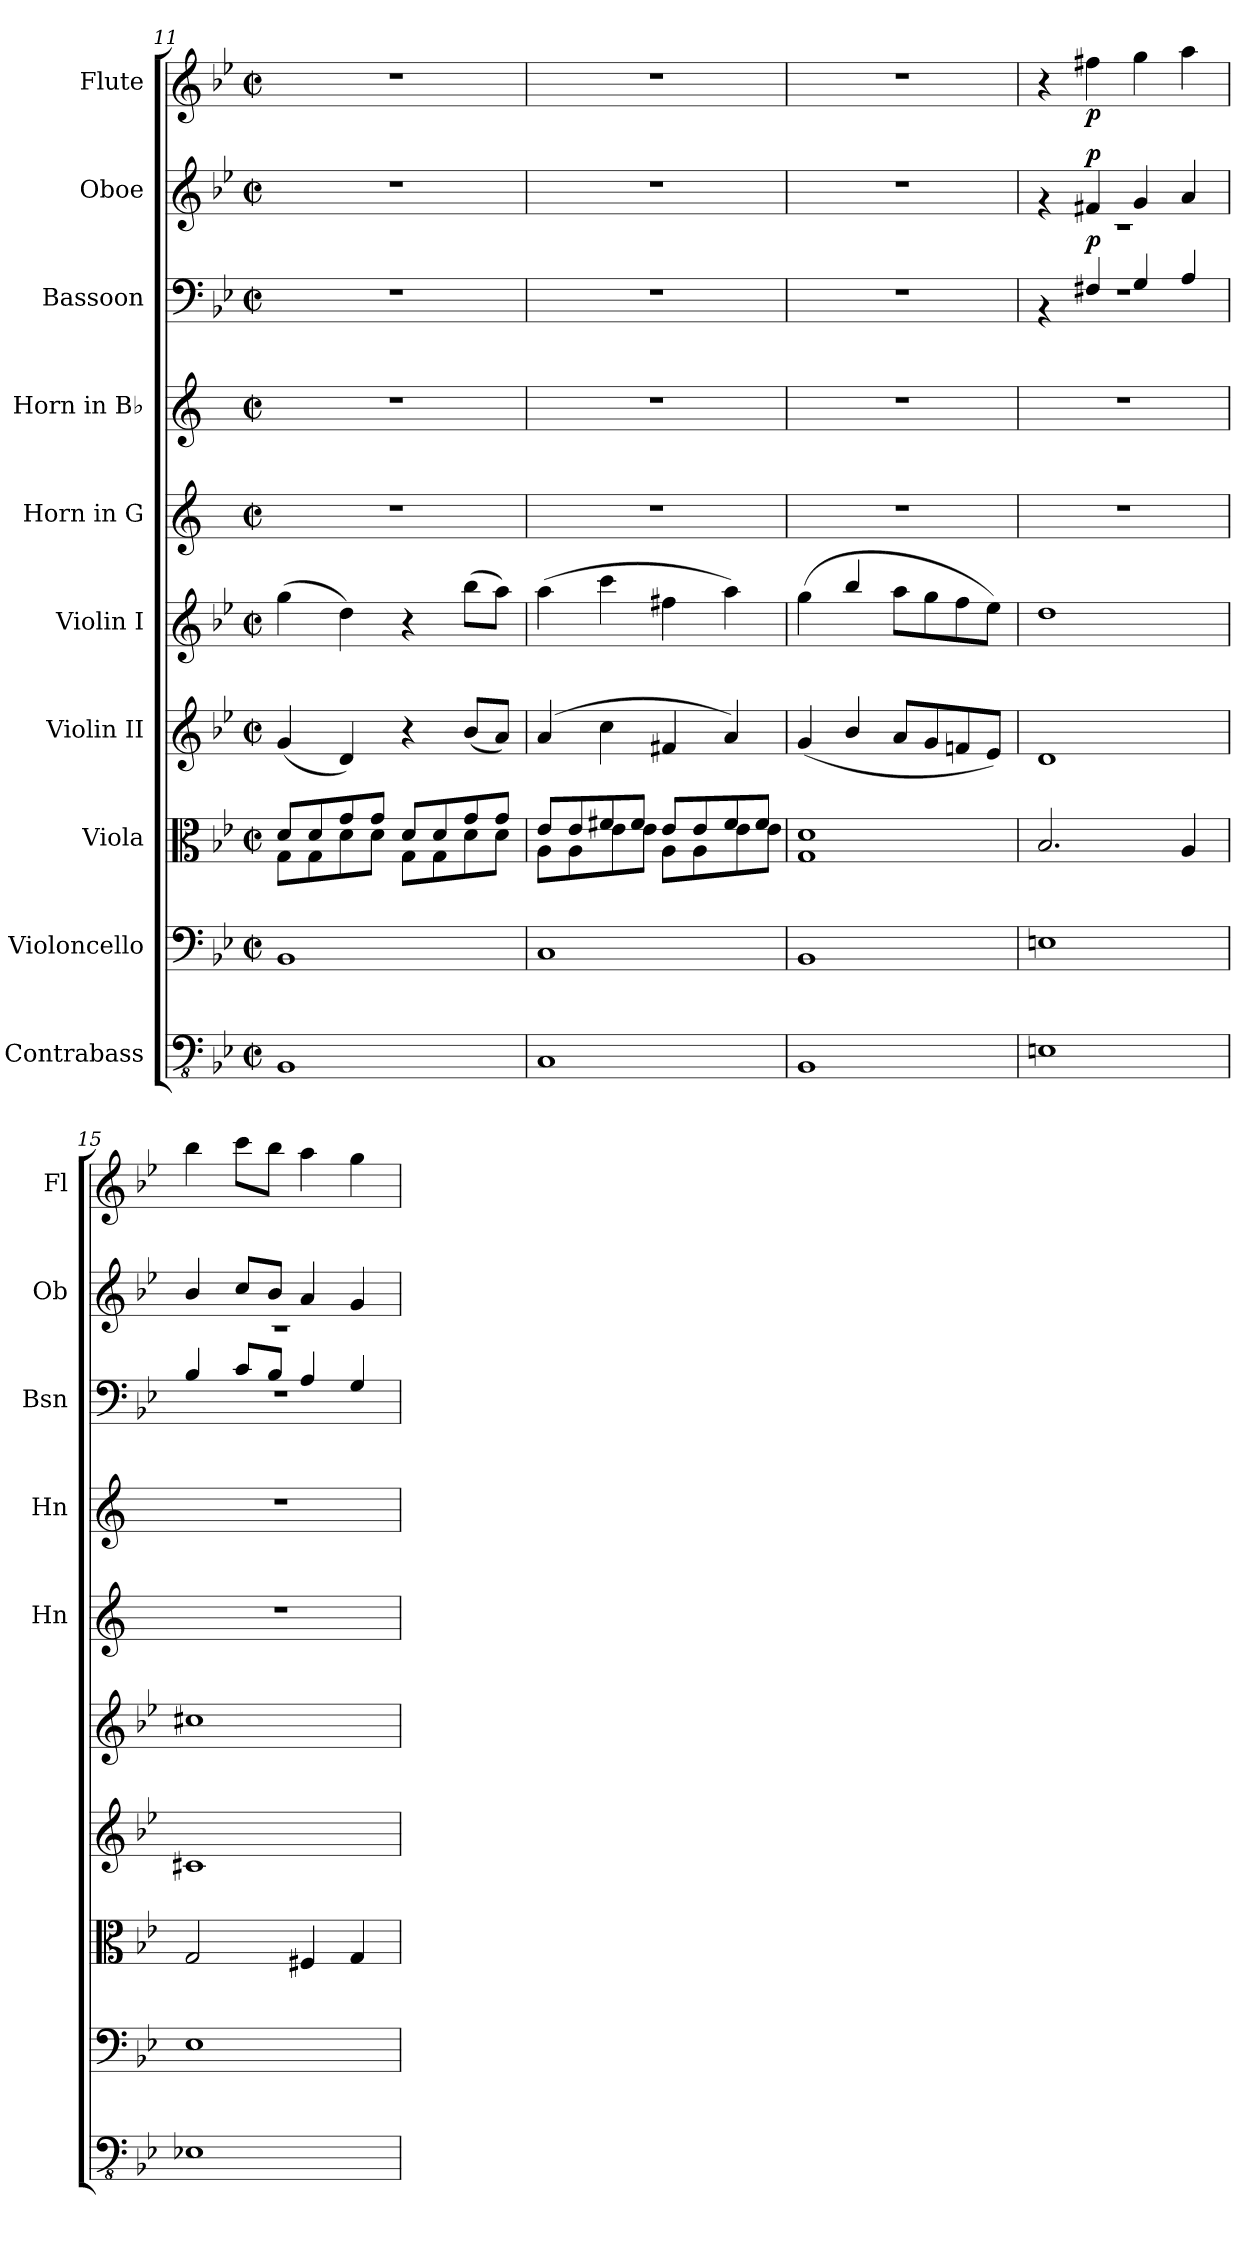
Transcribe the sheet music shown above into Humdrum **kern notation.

**kern	**kern	**kern	**kern	**kern	**kern	**kern	**kern	**dynam	**kern	**dynam	**kern	**dynam
*part10	*part9	*part8	*part7	*part6	*part5	*part4	*part3	*part3	*part2	*part2	*part1	*part1
*staff10	*staff9	*staff8	*staff7	*staff6	*staff5	*staff4	*staff3	*staff3	*staff2	*staff2	*staff1	*staff1
*I"Contrabass	*I"Violoncello	*I"Viola	*I"Violin II	*I"Violin I	*I"Horn in G	*I"Horn in B♭	*I"Bassoon	*	*I"Oboe	*	*I"Flute	*
*	*	*	*	*	*I'Hn	*I'Hn	*I'Bsn	*	*I'Ob	*	*I'Fl	*
!!LO:PB:g=z
*clefFv4	*clefF4	*clefC3	*clefG2	*clefG2	*clefG2	*clefG2	*clefF4	*	*clefG2	*	*clefG2	*
*	*	*	*	*	*ITrd3c5	*ITrd1c2	*	*	*	*	*	*
*k[b-e-]	*k[b-e-]	*k[b-e-]	*k[b-e-]	*k[b-e-]	*k[f#]	*k[b-e-]	*k[b-e-]	*	*k[b-e-]	*	*k[b-e-]	*
*M2/2	*M2/2	*M2/2	*M2/2	*M2/2	*M2/2	*M2/2	*M2/2	*	*M2/2	*	*M2/2	*
*met(c|)	*met(c|)	*met(c|)	*met(c|)	*met(c|)	*met(c|)	*met(c|)	*met(c|)	*	*met(c|)	*	*met(c|)	*
=11	=11	=11	=11	=11	=11	=11	=11	=11	=11	=11	=11	=11
*	*	*^	*	*	*	*	*	*	*	*	*	*
1BBB-	1BB-	8d/L	8G\L	(4g/	(4gg\	1r	1r	1r	.	1r	.	1r	.
.	.	8d/	8G\	.	.	.	.	.	.	.	.	.	.
.	.	8g/	8d\	4d/)	4dd\)	.	.	.	.	.	.	.	.
.	.	8g/J	8d\J	.	.	.	.	.	.	.	.	.	.
.	.	8d/L	8G\L	4r	4r	.	.	.	.	.	.	.	.
.	.	8d/	8G\	.	.	.	.	.	.	.	.	.	.
.	.	8g/	8d\	(8b-/L	(8bb-\L	.	.	.	.	.	.	.	.
.	.	8g/J	8d\J	8a/J)	8aa\J)	.	.	.	.	.	.	.	.
=12	=12	=12	=12	=12	=12	=12	=12	=12	=12	=12	=12	=12	=12
1CC	1C	8e-/L	8A\L	(4a/	(4aa\	1r	1r	1r	.	1r	.	1r	.
.	.	8e-/	8A\	.	.	.	.	.	.	.	.	.	.
.	.	8f#X/	8e-\	4cc\	4ccc\	.	.	.	.	.	.	.	.
.	.	8f#/J	8e-\J	.	.	.	.	.	.	.	.	.	.
.	.	8e-/L	8A\L	4f#X/	4ff#X\	.	.	.	.	.	.	.	.
.	.	8e-/	8A\	.	.	.	.	.	.	.	.	.	.
.	.	8f#/	8e-\	4a/)	4aa\)	.	.	.	.	.	.	.	.
.	.	8f#/J	8e-\J	.	.	.	.	.	.	.	.	.	.
*	*	*v	*v	*	*	*	*	*	*	*	*	*	*
=13	=13	=13	=13	=13	=13	=13	=13	=13	=13	=13	=13	=13
1BBB-	1BB-	1G 1d	(4g/	(4gg\	1r	1r	1r	.	1r	.	1r	.
.	.	.	4b-/	4bb-/	.	.	.	.	.	.	.	.
.	.	.	8a/L	8aa\L	.	.	.	.	.	.	.	.
.	.	.	8g/	8gg\	.	.	.	.	.	.	.	.
.	.	.	8fn/	8ff\	.	.	.	.	.	.	.	.
.	.	.	8e-/J)	8ee-\J)	.	.	.	.	.	.	.	.
=14	=14	=14	=14	=14	=14	=14	=14	=14	=14	=14	=14	=14
*	*	*	*	*	*	*	*^	*	*^	*	*	*
1EEn	1En	2.B-/	1d	1dd	1r	1r	4rBB	1rF	.	4rg	1r	.	4r	.
!	!	!	!	!	!	!	!	!	!LO:DY:a	!	!	!LO:DY:a	!	!LO:DY:b
.	.	.	.	.	.	.	4F#X/	.	p	4f#X/	.	p	4ff#X\	p
.	.	.	.	.	.	.	4G/	.	.	4g/	.	.	4gg\	.
.	.	4A/	.	.	.	.	4A/	.	.	4a/	.	.	4aa\	.
=15	=15	=15	=15	=15	=15	=15	=15	=15	=15	=15	=15	=15	=15	=15
1EE-X	1E-	2G/	1c#X	1cc#X	1r	1r	4B-/	1rF	.	4b-/	1r	.	4bb-\	.
.	.	.	.	.	.	.	8c/L	.	.	8cc/L	.	.	8ccc\L	.
.	.	.	.	.	.	.	8B-/J	.	.	8b-/J	.	.	8bb-\J	.
.	.	4F#X/	.	.	.	.	4A/	.	.	4a/	.	.	4aa\	.
.	.	4G/	.	.	.	.	4G/	.	.	4g/	.	.	4gg\	.
*	*	*	*	*	*	*	*v	*v	*	*	*	*	*	*
*	*	*	*	*	*	*	*	*	*v	*v	*	*	*
=	=	=	=	=	=	=	=	=	=	=	=	=
*-	*-	*-	*-	*-	*-	*-	*-	*-	*-	*-	*-	*-
